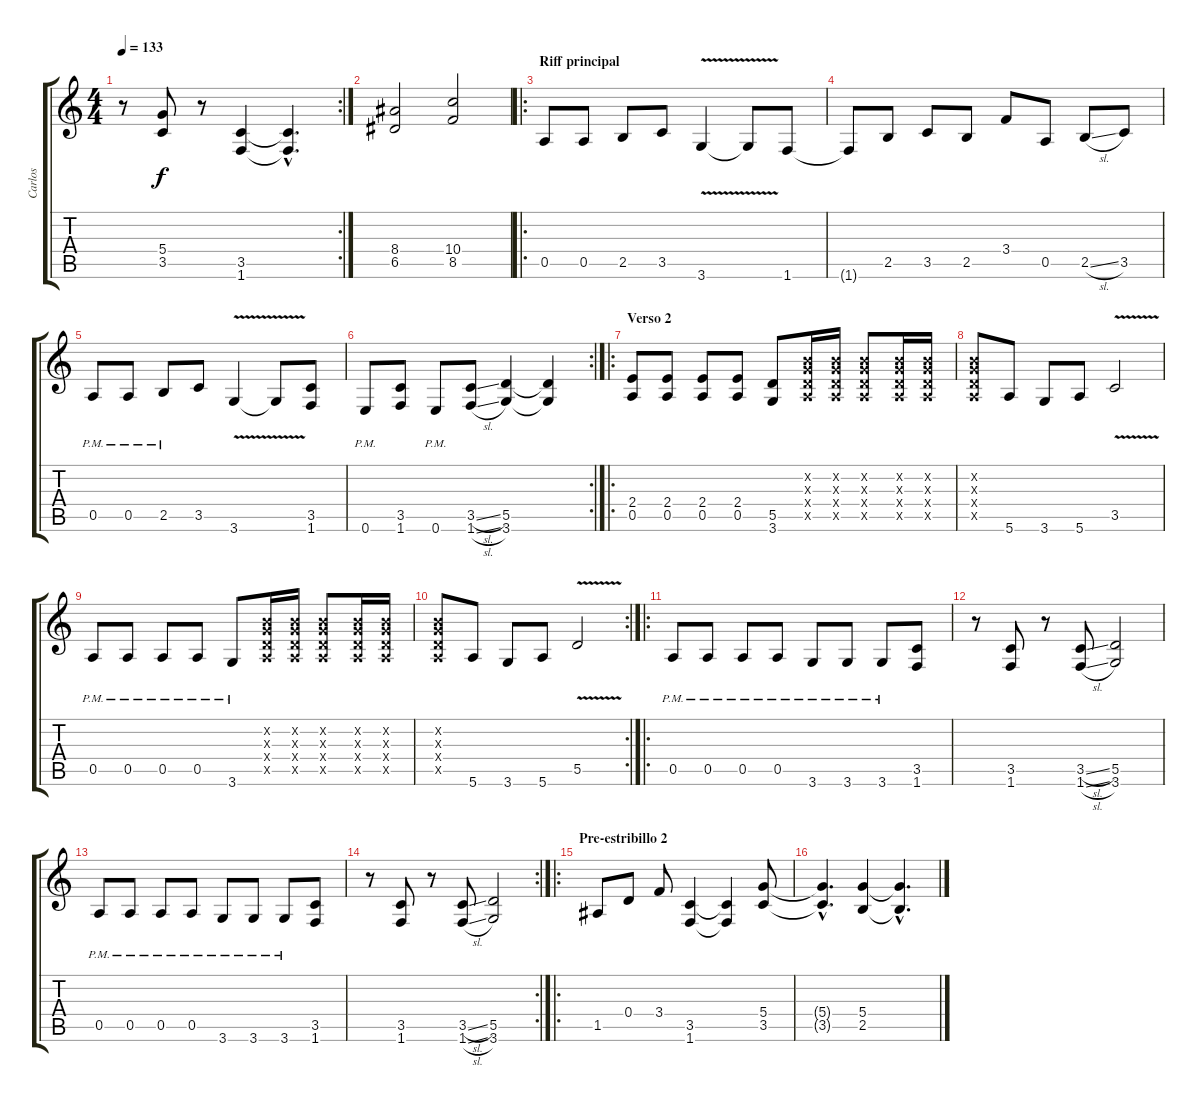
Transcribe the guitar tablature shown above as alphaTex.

\track ("Carlos" "Carlos") {instrument distortionguitar}
\staff {score tabs}
\tuning (E4 B3 G3 D3 A2 E2) {hide}
\rc 2
\ts (4 4)
\tempo 133
\clef g2
\ks c
r.8{dy f} (5.4 3.5).8 r.8 (3.5 1.6).4 (3.5{hac t} 1.6{hac t}).4{d} |
(8.4 6.5).2 (10.4 8.5).2 |
\ro
\section ("" "Riff principal")
0.5.8 0.5.8 2.5.8 3.5.8 3.6{v}.4 3.6{t}.8 1.6.8 |
1.6{t}.8 2.5.8 3.5.8 2.5.8 3.4.8 0.5.8 2.5{sl}.8 3.5.8 |
0.5{pm}.8 0.5{pm}.8 2.5{pm}.8 3.5.8 3.6{v}.4 3.6{t}.8 (3.5 1.6).8 |
\rc 2
0.6{pm}.8 (3.5 1.6).8 0.6{pm}.8 (3.5{sl} 1.6{sl}).8 (5.5 3.6).4 (5.5{t} 3.6{t}).4 |
\ro
\section ("" "Verso 2")
(2.4 0.5).8 (2.4 0.5).8 (2.4 0.5).8 (2.4 0.5).8 (5.5 3.6).8 (0.2{x} 0.3{x} 0.4{x} 0.5{x}).16 (0.2{x} 0.3{x} 0.4{x} 0.5{x}).16 (0.2{x} 0.3{x} 0.4{x} 0.5{x}).8 (0.2{x} 0.3{x} 0.4{x} 0.5{x}).16 (0.2{x} 0.3{x} 0.4{x} 0.5{x}).16 |
(0.2{x} 0.3{x} 0.4{x} 0.5{x}).8 5.6.8 3.6.8 5.6.8 3.5{v}.2 |
0.5{pm}.8 0.5{pm}.8 0.5{pm}.8 0.5{pm}.8 3.6{pm}.8 (0.2{x} 0.3{x} 0.4{x} 0.5{x}).16 (0.2{x} 0.3{x} 0.4{x} 0.5{x}).16 (0.2{x} 0.3{x} 0.4{x} 0.5{x}).8 (0.2{x} 0.3{x} 0.4{x} 0.5{x}).16 (0.2{x} 0.3{x} 0.4{x} 0.5{x}).16 |
\rc 2
(0.2{x} 0.3{x} 0.4{x} 0.5{x}).8 5.6.8 3.6.8 5.6.8 5.5{v}.2 |
\ro
0.5{pm}.8 0.5{pm}.8 0.5{pm}.8 0.5{pm}.8 3.6{pm}.8 3.6{pm}.8 3.6{pm}.8 (3.5 1.6).8 |
r.8 (3.5 1.6).8 r.8 (3.5{sl} 1.6{sl}).8 (5.5 3.6).2 |
0.5{pm}.8 0.5{pm}.8 0.5{pm}.8 0.5{pm}.8 3.6{pm}.8 3.6{pm}.8 3.6{pm}.8 (3.5 1.6).8 |
\rc 2
r.8 (3.5 1.6).8 r.8 (3.5{sl} 1.6{sl}).8 (5.5 3.6).2 |
\ro
\section ("" "Pre-estribillo 2")
1.5.8 0.4.8 3.4.8 (3.5 1.6).4 (3.5{t} 1.6{t}).4 (5.4 3.5).8 |
(5.4{hac t} 3.5{hac t}).4{d} (5.4 2.5).4 (5.4{hac t} 2.5{hac t}).4{d}
